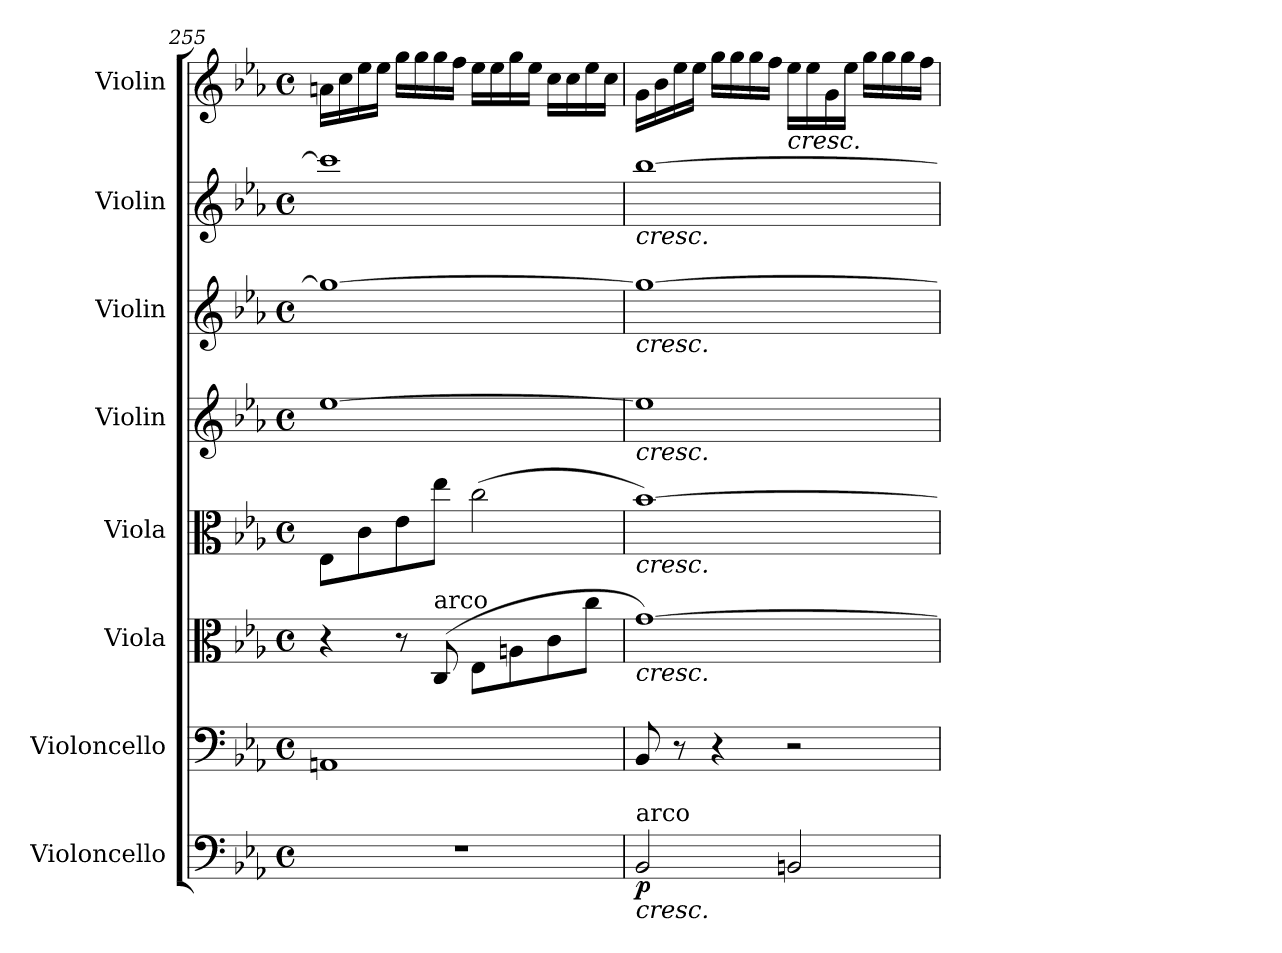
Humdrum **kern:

**kern	**dynam	**kern	**kern	**kern	**kern	**kern	**kern	**kern
*part8	*part8	*part7	*part6	*part5	*part4	*part3	*part2	*part1
*staff8	*staff8	*staff7	*staff6	*staff5	*staff4	*staff3	*staff2	*staff1
*I"Violoncello	*	*I"Violoncello	*I"Viola	*I"Viola	*I"Violin	*I"Violin	*I"Violin	*I"Violin
*I'Vc.	*	*I'Vc.	*I'Vla.	*I'Vla.	*I'Vln.	*I'Vln.	*I'Vln.	*I'Vln.
*clefF4	*	*clefF4	*clefC3	*clefC3	*clefG2	*clefG2	*clefG2	*clefG2
*k[b-e-a-]	*	*k[b-e-a-]	*k[b-e-a-]	*k[b-e-a-]	*k[b-e-a-]	*k[b-e-a-]	*k[b-e-a-]	*k[b-e-a-]
*M4/4	*	*M4/4	*M4/4	*M4/4	*M4/4	*M4/4	*M4/4	*M4/4
*met(c)	*	*met(c)	*met(c)	*met(c)	*met(c)	*met(c)	*met(c)	*met(c)
=255	=255	=255	=255	=255	=255	=255	=255	=255
1r	.	1AAn	4r	8E-\L	[1ee-	1gg_	1ccc]	16an\LL
.	.	.	.	.	.	.	.	16cc\
.	.	.	.	8c\	.	.	.	16ee-\
.	.	.	.	.	.	.	.	16ee-\JJ
.	.	.	8r	8e-\	.	.	.	16gg\LL
.	.	.	.	.	.	.	.	16gg\
!	!	!	!LO:TX:a:t=arco	!	!	!	!	!
.	.	.	(>8C/	8ee-\J	.	.	.	16gg\
.	.	.	.	.	.	.	.	16ff\JJ
.	.	.	8E-\L	(>2cc\	.	.	.	16ee-\LL
.	.	.	.	.	.	.	.	16ee-\
.	.	.	8An\	.	.	.	.	16gg\
.	.	.	.	.	.	.	.	16ee-\JJ
.	.	.	8c\	.	.	.	.	16cc\LL
.	.	.	.	.	.	.	.	16cc\
.	.	.	8cc\J	.	.	.	.	16ee-\
.	.	.	.	.	.	.	.	16cc\JJ
!!LO:PB:g=z
=256	=256	=256	=256	=256	=256	=256	=256	=256
!	!	!	!	!	!	!	!LO:TX:b:i:t=cresc.	!
!	!	!	!	!	!	!LO:TX:b:i:t=cresc.	!	!
!	!	!	!	!	!LO:TX:b:i:t=cresc.	!	!	!
!	!	!	!	!LO:TX:b:i:t=cresc.	!	!	!	!
!	!	!	!LO:TX:b:i:t=cresc.	!	!	!	!	!
!LO:TX:a:t=arco	!	!	!	!	!	!	!	!
!LO:TX:b:i:t=cresc.	!	!	!	!	!	!	!	!
!	!LO:DY:b	!	!	!	!	!	!	!
2BB-/	p	8BB-/	[1g)	[1b-)	1ee-]	1gg_	[1bb-	16g\LL
.	.	.	.	.	.	.	.	16b-\
.	.	8r	.	.	.	.	.	16ee-\
.	.	.	.	.	.	.	.	16ee-\JJ
.	.	4r	.	.	.	.	.	16gg\LL
.	.	.	.	.	.	.	.	16gg\
.	.	.	.	.	.	.	.	16gg\
.	.	.	.	.	.	.	.	16ff\JJ
!	!	!	!	!	!	!	!	!LO:TX:b:i:t=cresc.
2BBn/	.	2r	.	.	.	.	.	16ee-\LL
.	.	.	.	.	.	.	.	16ee-\
.	.	.	.	.	.	.	.	16g\
.	.	.	.	.	.	.	.	16ee-\JJ
.	.	.	.	.	.	.	.	16gg\LL
.	.	.	.	.	.	.	.	16gg\
.	.	.	.	.	.	.	.	16gg\
.	.	.	.	.	.	.	.	16ff\JJ
=	=	=	=	=	=	=	=	=
*-	*-	*-	*-	*-	*-	*-	*-	*-
